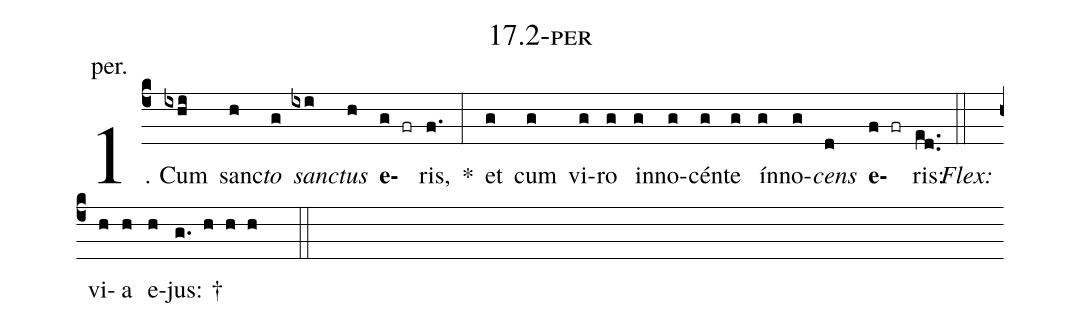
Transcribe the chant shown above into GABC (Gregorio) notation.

name: 17.2-per;
annotation: per.;
%%
(c4)1. Cum(ixhi) sanc(h)<i>to</i>(g) <i>sanc</i>(ixi)<i>tus</i>(h) <b>e</b>(g fr)ris,(f.) *(:) et(g) cum(g) vi(g)ro(g) in(g)no(g)cén(g)te(g) ín(g)no(g)<i>cens</i>(d) <b>e</b>(f fr)ris:(ed..) (::)
<i>Flex:</i>()  vi(h)a(h) e(h)jus: †(g. h h h  ::)
